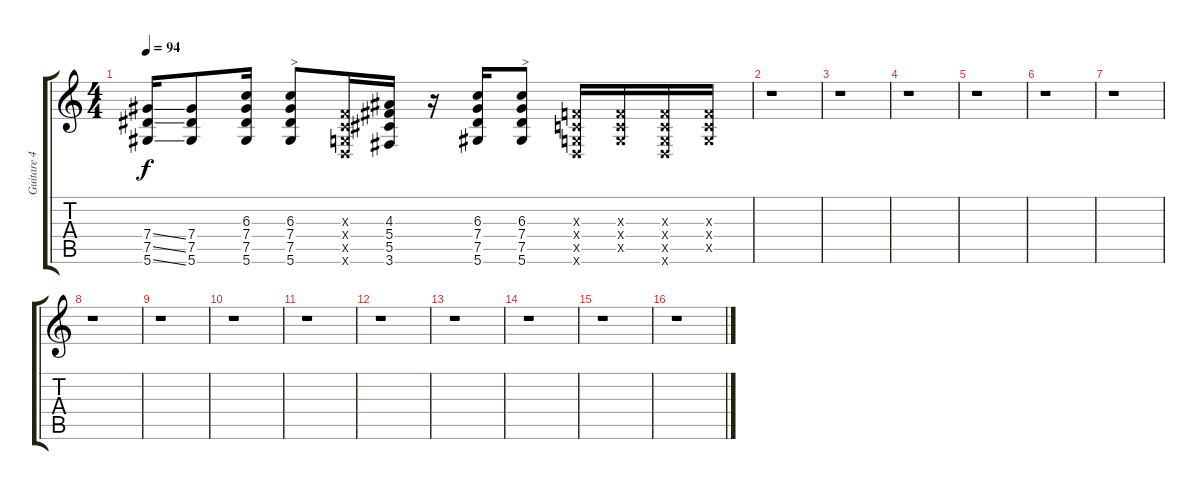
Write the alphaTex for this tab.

\track ("Guitare 4 (bottleneck)" "Guitare 4 ") {instrument acousticguitarsteel}
\staff {score tabs}
\tuning (Eb4 Bb3 Gb3 Db3 Ab2 Eb2) {hide}
\ts (4 4)
\tempo 94
\clef g2
\ks c
(7.4{ss} 7.5{ss} 5.6{ss}).16{dy f} (7.4 7.5 5.6).8 (6.3 7.4 7.5 5.6).16 (6.3 7.4 7.5 5.6).8{txt ">"} (-1.3{x} -1.4{x} -1.5{x} -1.6{x}).16 (4.3 5.4 5.5 3.6).16 r.16 (6.3 7.4 7.5 5.6).16 (6.3 7.4 7.5 5.6).8{txt ">"} (-1.3{x} -1.4{x} -1.5{x} -1.6{x}).16 (-1.3{x} -1.4{x} -1.5{x}).16 (-1.3{x} -1.4{x} -1.5{x} -1.6{x}).16 (-1.3{x} -1.4{x} -1.5{x}).16 |
r.1 |
r.1 |
r.1 |
r.1 |
r.1 |
r.1 |
r.1 |
r.1 |
r.1 |
r.1 |
r.1 |
r.1 |
r.1 |
r.1 |
r.1
